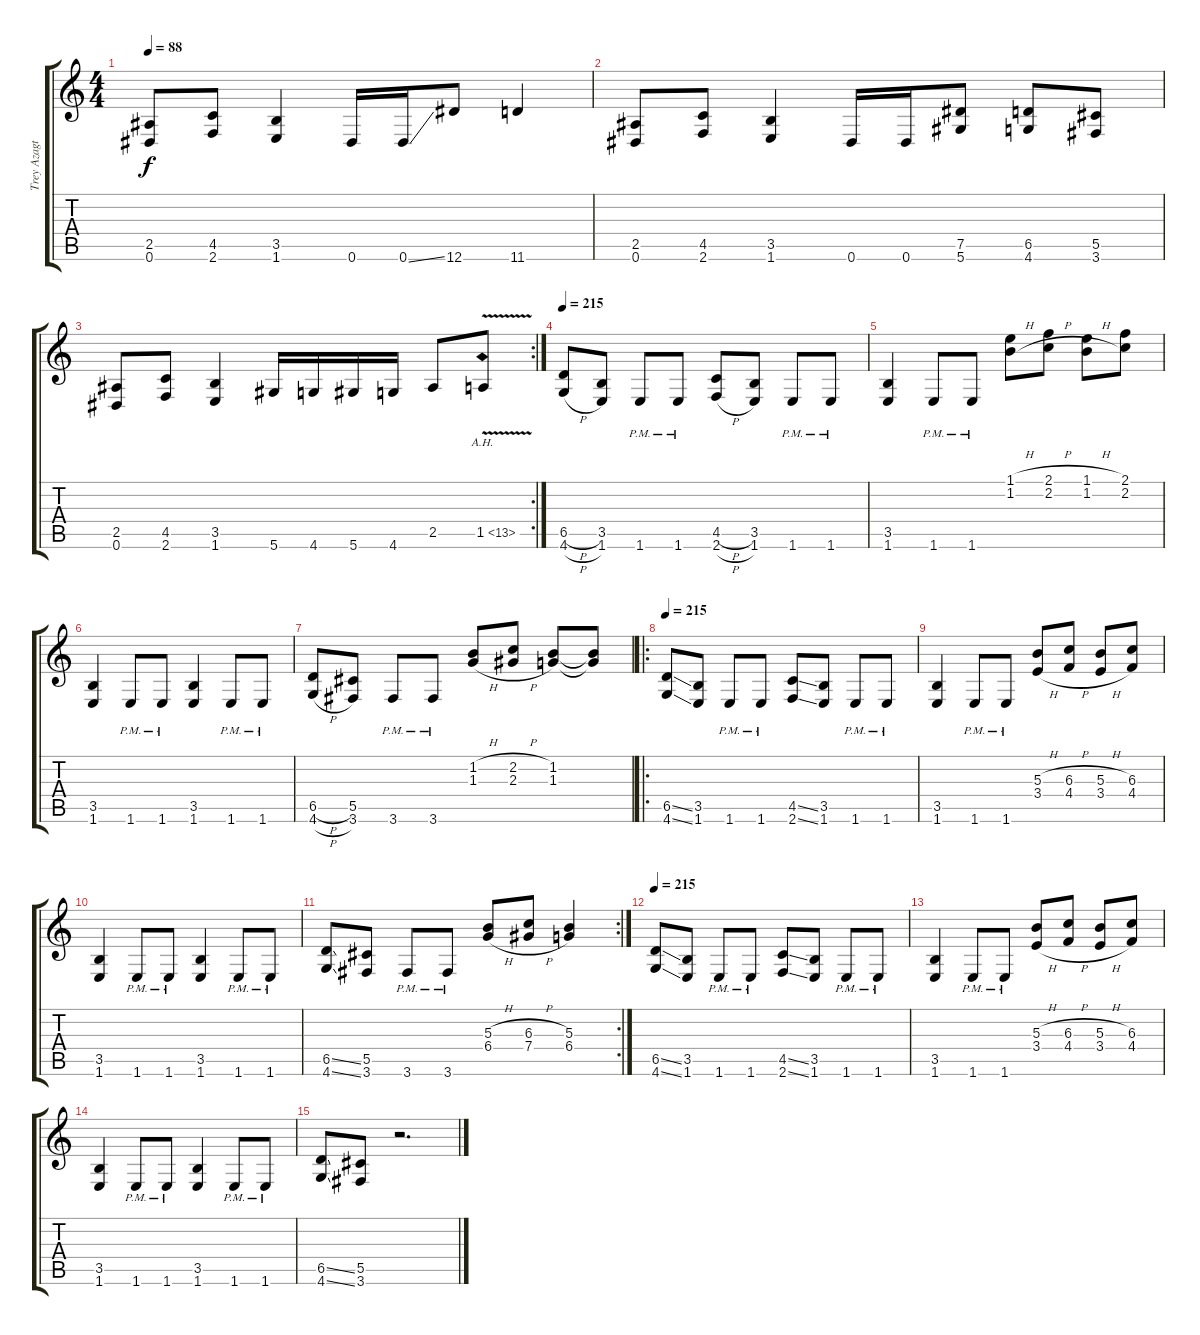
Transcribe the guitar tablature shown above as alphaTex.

\track ("Trey Azagthoth" "Trey Azagt") {instrument distortionguitar}
\staff {score tabs}
\tuning (Eb4 Bb3 Gb3 Db3 Ab2 Eb2) {hide}
\ts (4 4)
\tempo 88
\clef g2
\ks c
(2.5 0.6).8{dy f} (4.5 2.6).8 (3.5 1.6).4 0.6.16 0.6{ss}.16 12.6.8 11.6.4 |
(2.5 0.6).8 (4.5 2.6).8 (3.5 1.6).4 0.6.16 0.6.16 (7.5 5.6).8 (6.5 4.6).8 (5.5 3.6).8 |
\rc 2
(2.5 0.6).8 (4.5 2.6).8 (3.5 1.6).4 5.6.16 4.6.16 5.6.16 4.6.16 2.5.8 1.5{ah 12 v}.8 |
\tempo 215
(6.5{h} 4.6{h}).8 (3.5 1.6).8 1.6{pm}.8 1.6{pm}.8 (4.5{h} 2.6{h}).8 (3.5 1.6).8 1.6{pm}.8 1.6{pm}.8 |
(3.5 1.6).4 1.6{pm}.8 1.6{pm}.8 (1.1{h} 1.2{h}).8 (2.1{h} 2.2{h}).8 (1.1{h} 1.2{h}).8 (2.1 2.2).8 |
(3.5 1.6).4 1.6{pm}.8 1.6{pm}.8 (3.5 1.6).4 1.6{pm}.8 1.6{pm}.8 |
(6.5{h} 4.6{h}).8 (5.5 3.6).8 3.6{pm}.8 3.6{pm}.8 (1.2{h} 1.3{h}).8 (2.2{h} 2.3{h}).8 (1.2 1.3).8 (1.2{t} 1.3{t}).8 |
\ro
\tempo 215
(6.5{ss} 4.6{ss}).8 (3.5 1.6).8 1.6{pm}.8 1.6{pm}.8 (4.5{ss} 2.6{ss}).8 (3.5 1.6).8 1.6{pm}.8 1.6{pm}.8 |
(3.5 1.6).4 1.6{pm}.8 1.6{pm}.8 (5.3{h} 3.4{h}).8 (6.3{h} 4.4{h}).8 (5.3{h} 3.4{h}).8 (6.3 4.4).8 |
(3.5 1.6).4 1.6{pm}.8 1.6{pm}.8 (3.5 1.6).4 1.6{pm}.8 1.6{pm}.8 |
\rc 2
(6.5{ss} 4.6{ss}).8 (5.5 3.6).8 3.6{pm}.8 3.6{pm}.8 (5.3{h} 6.4{h}).8 (6.3{h} 7.4{h}).8 (5.3 6.4).4 |
\tempo 215
(6.5{ss} 4.6{ss}).8 (3.5 1.6).8 1.6{pm}.8 1.6{pm}.8 (4.5{ss} 2.6{ss}).8 (3.5 1.6).8 1.6{pm}.8 1.6{pm}.8 |
(3.5 1.6).4 1.6{pm}.8 1.6{pm}.8 (5.3{h} 3.4{h}).8 (6.3{h} 4.4{h}).8 (5.3{h} 3.4{h}).8 (6.3 4.4).8 |
(3.5 1.6).4 1.6{pm}.8 1.6{pm}.8 (3.5 1.6).4 1.6{pm}.8 1.6{pm}.8 |
(6.5{ss} 4.6{ss}).8 (5.5 3.6).8 r.2{d}
